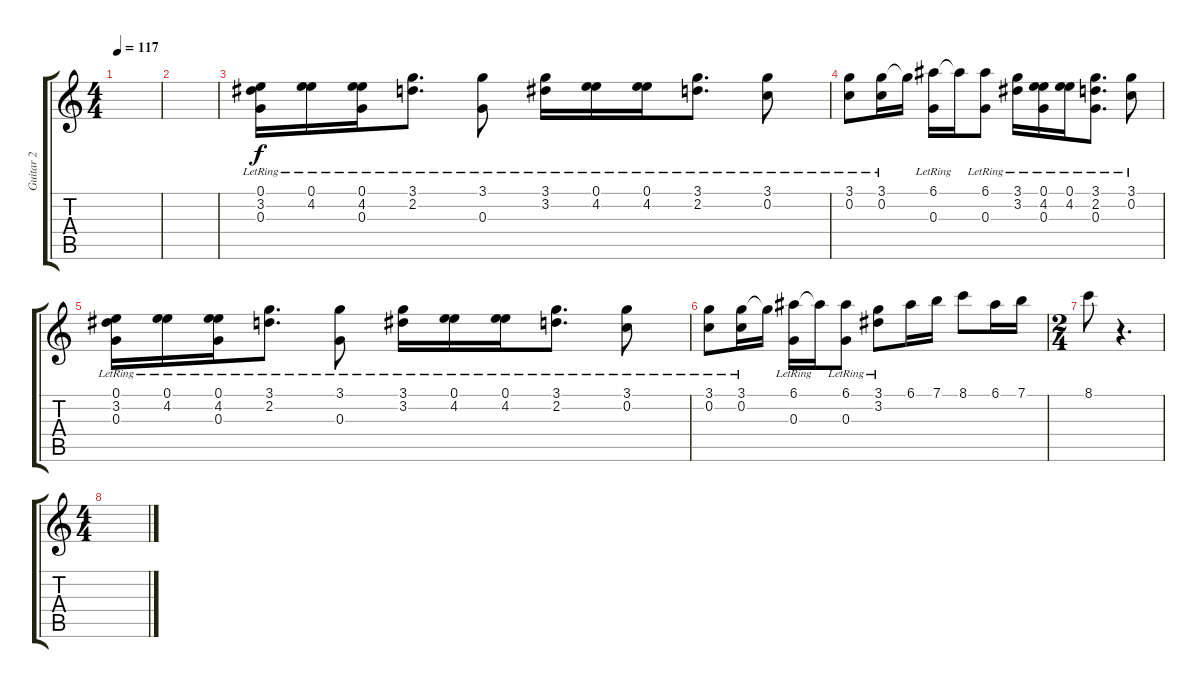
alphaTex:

\track ("Guitar 2" "Guitar 2") {instrument distortionguitar}
\staff {score tabs}
\tuning (E4 C4 G3 C3 G2 C2) {hide}
\ts (4 4)
\tempo 117
\clef g2
\ks c
|
|
(0.1{lr} 3.2{lr} 0.3).16{instrument banjo} (0.1{lr} 4.2{lr}).16 (0.1{lr} 4.2{lr} 0.3).16 (3.1{lr} 2.2{lr}).8{d} (3.1{lr} 0.3{lr}).8 (3.1{lr} 3.2{lr}).16 (0.1{lr} 4.2{lr}).16 (0.1{lr} 4.2{lr}).16 (3.1{lr} 2.2{lr}).8{d} (3.1{lr} 0.2{lr}).8 |
(3.1{lr} 0.2{lr}).8 (3.1{lr} 0.2{lr}).16 3.1{t}.16 (6.1{lr} 0.3{lr}).16 6.1{t}.16 (6.1{lr} 0.3{lr}).8 (3.1{lr} 3.2{lr}).16 (0.1{lr} 4.2{lr} 0.3).16 (0.1{lr} 4.2{lr}).16 (3.1{lr} 2.2{lr} 0.3).8{d} (3.1{lr} 0.2{lr}).8 |
(0.1{lr} 3.2{lr} 0.3).16 (0.1{lr} 4.2{lr}).16 (0.1{lr} 4.2{lr} 0.3).16 (3.1{lr} 2.2{lr}).8{d} (3.1{lr} 0.3{lr}).8 (3.1{lr} 3.2{lr}).16 (0.1{lr} 4.2{lr}).16 (0.1{lr} 4.2{lr}).16 (3.1{lr} 2.2{lr}).8{d} (3.1{lr} 0.2{lr}).8 |
(3.1{lr} 0.2{lr}).8 (3.1{lr} 0.2{lr}).16 3.1{t}.16 (6.1{lr} 0.3{lr}).16 6.1{t}.16 (6.1{lr} 0.3{lr}).8 (3.1{lr} 3.2{lr}).8 6.1.16 7.1.16 8.1.8 6.1.16 7.1.16 |
\ts (2 4)
8.1.8 r.4{d} |
\ts (4 4)
